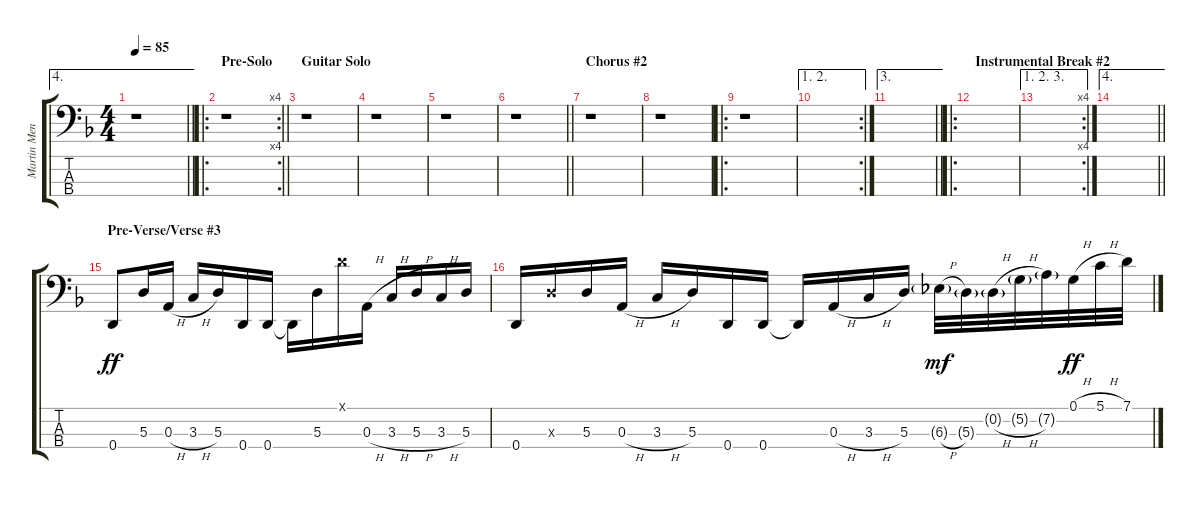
\track ("Martin Mendez - El. Bass #2" "Martin Men") {instrument slapbass2}
\staff {score tabs}
\tuning (G2 D2 A1 D1) {hide}
\ae 4
\ts (4 4)
\tempo 85
\clef f4
\barLineRight lightlight
\ks f
r.1{dy ff} |
\ro
\rc 4
\section ("" "Pre-Solo")
\barLineRight lightlight
r.1 |
\section ("" "Guitar Solo")
r.1 |
r.1 |
r.1 |
\barLineRight lightlight
r.1 |
\section ("" "Chorus #2")
r.1 |
r.1 |
\ro
r.1 |
\ae (1 2)
\rc 2
|
\ae 3
\barLineRight lightlight
|
\ro
\section ("" "Instrumental Break #2")
|
\ae (1 2 3)
\rc 4
|
\ae 4
\barLineRight lightlight
|
\section ("" "Pre-Verse/Verse #3")
0.4.8 5.3.16 0.3{h}.16 3.3{h}.16 5.3.16 0.4.16 0.4.16 0.4{t}.16 5.3.16 7.1{x}.16 0.3{h}.16 3.3{h}.16 5.3{h}.16 3.3{h}.16 5.3.16 |
0.4.16 5.3{x}.16 5.3.16 0.3{h}.16 3.3{h}.16 5.3.16 0.4.16 0.4.16 0.4{t}.16 0.3{h}.16 3.3{h}.16 5.3.16 6.3{h g}.32{dy mf} 5.3{g}.32 0.2{h g}.32 5.2{h g}.32 7.2{g}.32 0.1{h}.32{dy ff} 5.1{h}.32 7.1.32
